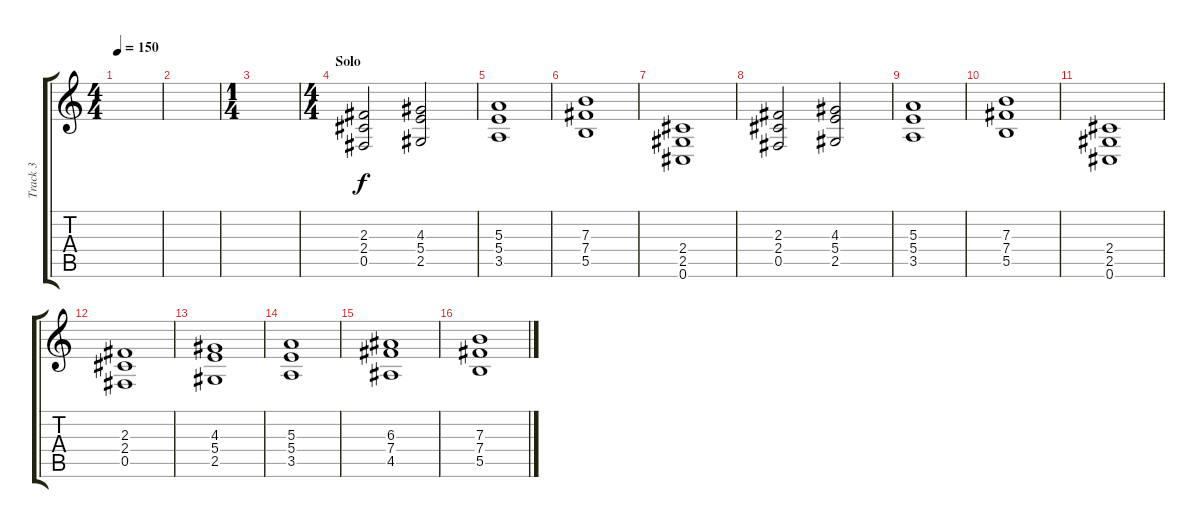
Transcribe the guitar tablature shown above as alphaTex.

\track ("Track 3" "Track 3") {instrument overdrivenguitar}
\staff {score tabs}
\tuning (Db4 Ab3 E3 B2 Gb2 Db2) {hide}
\ts (4 4)
\tempo 150
\clef g2
\ks c
|
|
\ts (1 4)
|
\ts (4 4)
\section ("" "Solo")
(2.3 2.4 0.5).2 (4.3 5.4 2.5).2 |
(5.3 5.4 3.5).1 |
(7.3 7.4 5.5).1 |
(2.4 2.5 0.6).1 |
(2.3 2.4 0.5).2 (4.3 5.4 2.5).2 |
(5.3 5.4 3.5).1 |
(7.3 7.4 5.5).1 |
(2.4 2.5 0.6).1 |
(2.3 2.4 0.5).1 |
(4.3 5.4 2.5).1 |
(5.3 5.4 3.5).1 |
(6.3 7.4 4.5).1 |
(7.3 7.4 5.5).1
